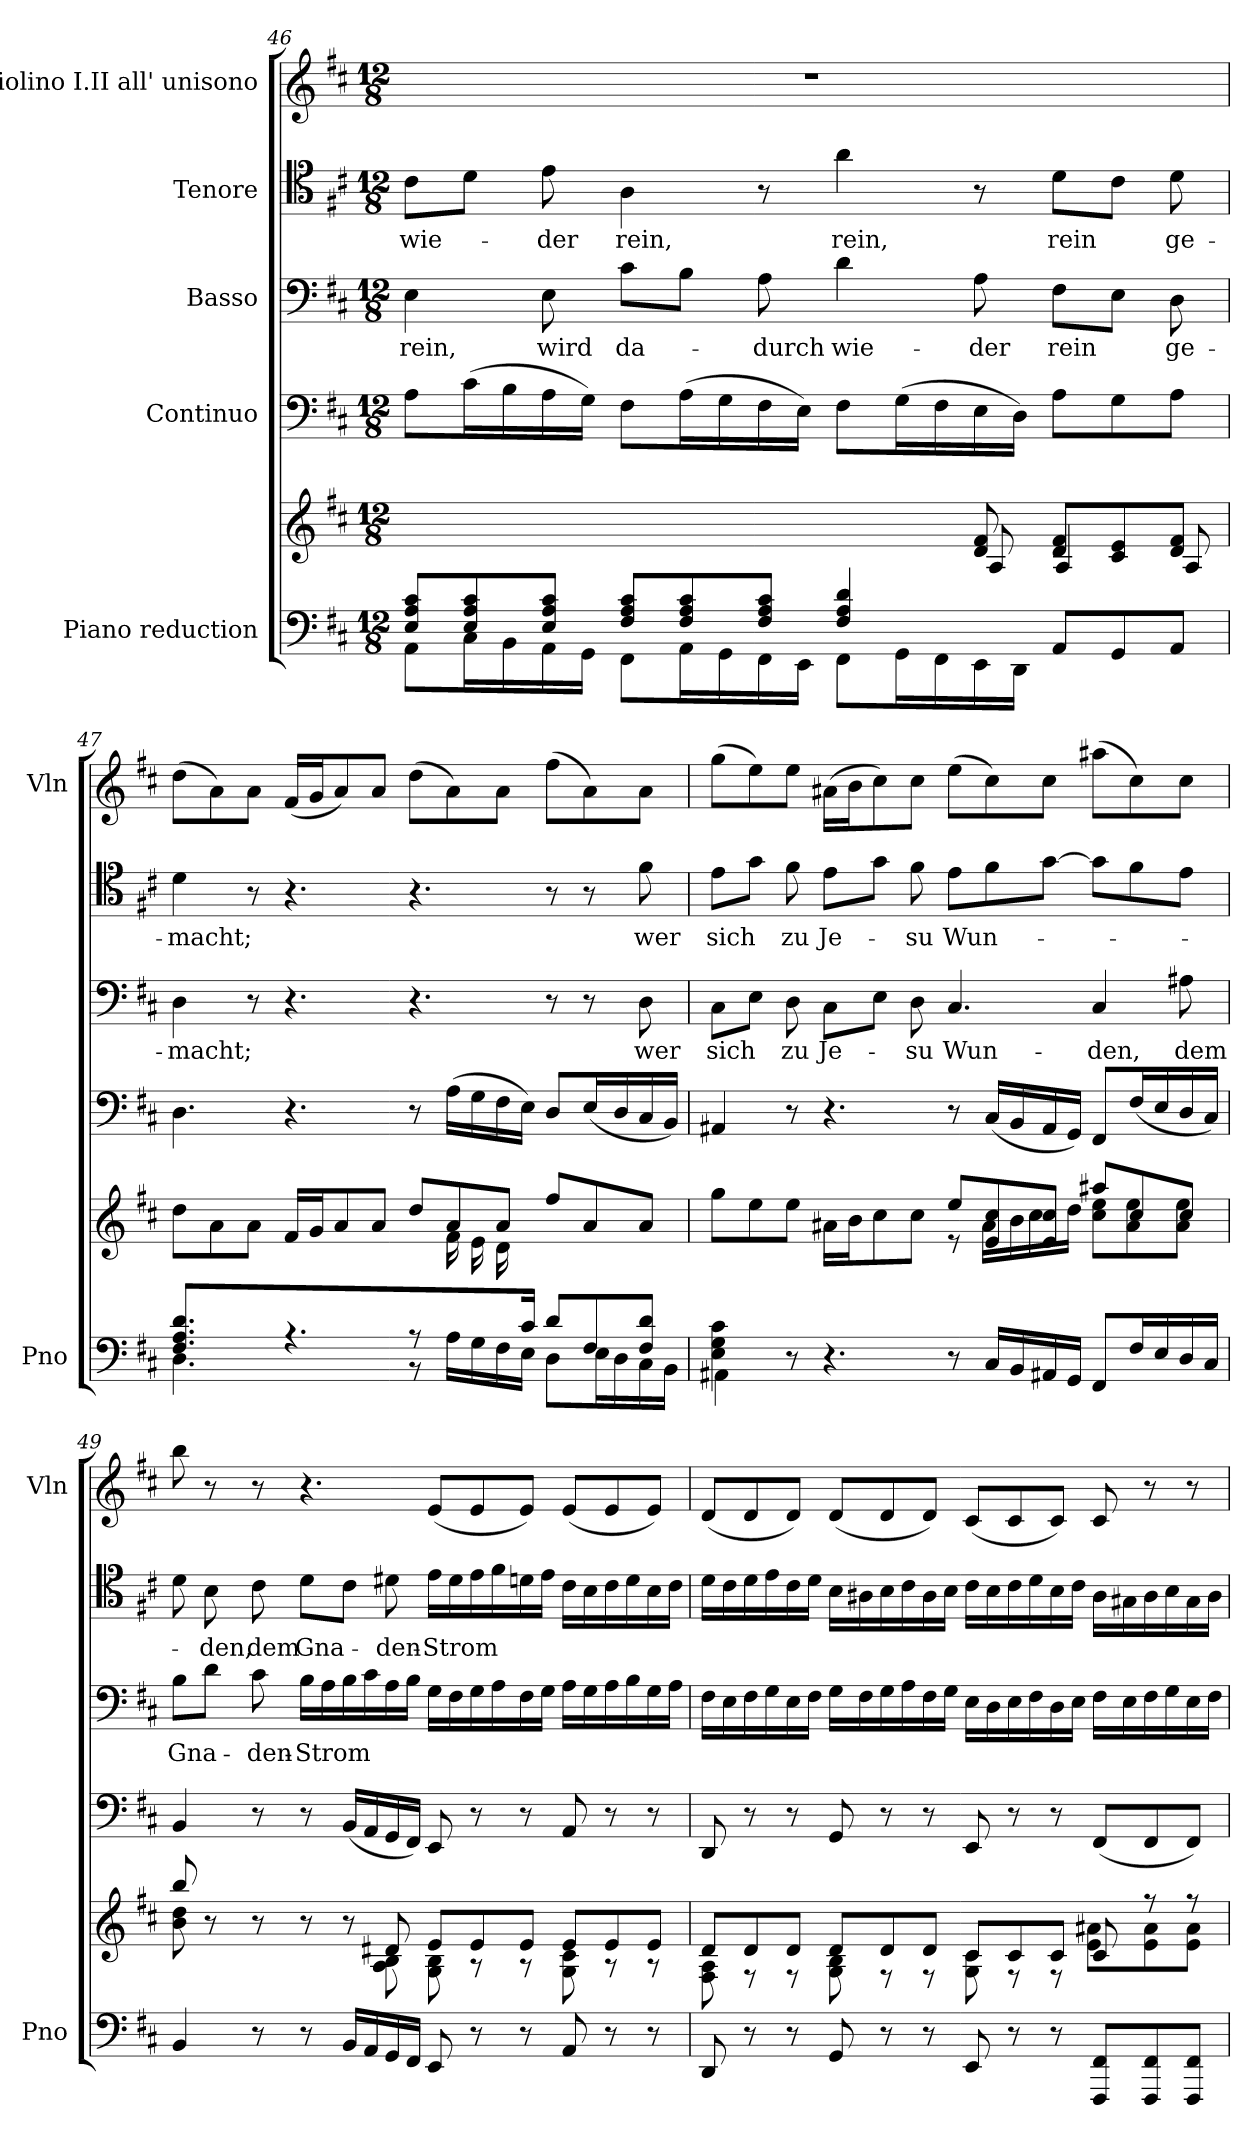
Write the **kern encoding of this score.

**kern	**kern	**kern	**kern	**text	**kern	**text	**kern
*part5	*part5	*part4	*part3	*part3	*part2	*part2	*part1
*staff6	*staff5	*staff4	*staff3	*staff3	*staff2	*staff2	*staff1
*I"Piano reduction	*	*I"Continuo	*I"Basso	*	*I"Tenore	*	*I"Violino I.II all' unisono
*I'Pno	*	*	*	*	*	*	*I'Vln
!!LO:LB:g=z
*clefF4	*clefG2	*clefF4	*clefF4	*	*clefC4	*	*clefG2
*k[f#c#]	*k[f#c#]	*k[f#c#]	*k[f#c#]	*	*k[f#c#]	*	*k[f#c#]
*M12/8	*M12/8	*M12/8	*M12/8	*	*M12/8	*	*M12/8
=46	=46	=46	=46	=46	=46	=46	=46
*^	*^	*	*	*	*	*	*
!	!	!	!	!	!	!LO:LY:b	!	!LO:LY:b	!
8E/ 8A/ 8c#/L	8AA\L	2.ryy	1ryy	8A\L	4E\	rein,	8c#\L	wie-	1.r
8E/ 8A/ 8c#/	16C#\L	.	.	(16c#\L	.	.	8d\J	.	.
.	16BB\	.	.	16B\	.	.	.	.	.
!	!	!	!	!	!	!LO:LY:b	!	!LO:LY:b	!
8E/ 8A/ 8c#/J	16AA\	.	.	16A\	8E\	wird	8e\	-der	.
.	16GG\JJ	.	.	16G\JJ)	.	.	.	.	.
!	!	!	!	!	!	!LO:LY:b	!	!LO:LY:b	!
8F#/ 8A/ 8c#/L	8FF#\L	.	.	8F#\L	8c#\L	da-	4A\	rein,	.
8F#/ 8A/ 8c#/	16AA\L	.	.	(16A\L	8B\J	.	.	.	.
.	16GG\	.	.	16G\	.	.	.	.	.
!	!	!	!	!	!	!LO:LY:b	!	!	!
8F#/ 8A/ 8c#/J	16FF#\	.	.	16F#\	8A\	-durch	8r	.	.
.	16EE\JJ	.	.	16E\JJ)	.	.	.	.	.
!	!	!	!	!	!	!LO:LY:b	!	!LO:LY:b	!
4F#/ 4A/ 4d/	8FF#\L	4ryy	.	8F#\L	4d\	wie-	4a\	rein,	.
.	16GG\L	.	.	(16G\L	.	.	.	.	.
.	16FF#\	.	.	16F#\	.	.	.	.	.
!	!	!	!	!	!	!LO:LY:b	!	!	!
2ryy	16EE\	8d/ 8f#/	8A/	16E\	8A\	-der	8r	.	.
.	16DD\JJ	.	.	16D\JJ)	.	.	.	.	.
!	!	!	!	!	!	!LO:LY:b	!	!LO:LY:b	!
.	8AA/L	8d/ 8f#/L	4A/	8A\L	8F#\L	rein	8d\L	rein	.
.	8GG/	8c#/ 8e/	.	8G\	8E\J	.	8c#\J	.	.
!	!	!	!	!	!	!LO:LY:b	!	!LO:LY:b	!
.	8AA/J	8d/ 8f#/J	8A/	8A\J	8D\	ge-	8d\	ge-	.
=47	=47	=47	=47	=47	=47	=47	=47	=47	=47
!	!	!	!	!	!	!LO:LY:b	!	!LO:LY:b	!
4.F#/ 4.A/ 4.d/	4.D\	8dd\L	2..ryy	4.D\	4D\	-macht;	4d\	-macht;	(8dd\L
.	.	8a\	.	.	.	.	.	.	8a\)
.	.	8a\J	.	.	8r	.	8r	.	8a\J
4.r	4.ryy	16f#/LL	.	4.r	4.r	.	4.r	.	(16f#/LL
.	.	16g/J	.	.	.	.	.	.	16g/J
.	.	8a/	.	.	.	.	.	.	8a/)
.	.	8a/J	.	.	.	.	.	.	8a/J
8r	8r	8dd/L	.	8r	4.r	.	4.r	.	(8dd\L
8.ryy	16A\LL	8a/	16f#\LL	(16A\LL	.	.	.	.	8a\)
.	16G\	.	16e\	16G\	.	.	.	.	.
.	16F#\	8a/J	16d\	16F#\	.	.	.	.	8a\J
16c#/JJ	16E\JJ	.	4..ryy	16E\JJ)	.	.	.	.	.
8d/L	8D\L	8ff#/L	.	8D/L	8r	.	8r	.	(8ff#\L
8F#/	16E\L	8a/	.	(16E/L	8r	.	8r	.	8a\)
.	16D\	.	.	16D/	.	.	.	.	.
!	!	!	!	!	!	!LO:LY:b	!	!LO:LY:b	!
8F#/ 8d/J	16C#\	8a/J	.	16C#/	8D\	wer	8f#\	wer	8a\J
.	16BB\JJ	.	.	16BB/JJ)	.	.	.	.	.
=48	=48	=48	=48	=48	=48	=48	=48	=48	=48
!	!	!	!	!	!	!LO:LY:b	!	!LO:LY:b	!
4E\ 4G\ 4c#\	4AA#X:\	8gg\L	4ryy	4AA#X/	8C#\L	sich	8e\L	sich	(8gg\L
.	.	8ee\	.	.	8E\J	.	8g\J	.	8ee\)
!	!	!	!	!	!	!LO:LY:b	!	!LO:LY:b	!
1ryy	8r	8ee\J	8ryy	8r	8D\	zu	8f#\	zu	8ee\J
!	!	!	!	!	!	!LO:LY:b	!	!LO:LY:b	!
.	4.r	16a#X\LL	4.ryy	4.r	8C#\L	Je-	8e\L	Je-	(16a#X\LL
.	.	16b\J	.	.	.	.	.	.	16b\J
.	.	8cc#\	.	.	8E\J	.	8g\J	.	8cc#\)
!	!	!	!	!	!	!LO:LY:b	!	!LO:LY:b	!
.	.	8cc#\J	.	.	8D\	-su	8f#\	-su	8cc#\J
!	!	!	!	!	!	!LO:LY:b	!	!LO:LY:b	!
.	8r	8ee/L	8r	8r	4.C#/	Wun-	8e\L	Wun-	(8ee\L
.	16C#/LL	8e/ 8cc#/	16a#\LL	(16C#/LL	.	.	8f#\	.	8cc#\)
.	16BB/	.	16b\	16BB/	.	.	.	.	.
.	16AA#X/	8e/ 8cc#/J	16cc#\	16AA#/	.	.	[8g\J	.	8cc#\J
.	16GG/JJ	.	16dd\JJ	16GG/JJ)	.	.	.	.	.
!	!	!	!	!	!	!LO:LY:b	!	!	!
.	8FF#/L	8aa#X/L	8cc#\ 8ee\L	8FF#/L	4C#/	-den,	8g\L]	.	(8aa#X\L
4ryy	16F#/L	8cc#/	8a#\ 8ee\	(16F#/L	.	.	8f#\	.	8cc#\)
.	16E/	.	.	16E/	.	.	.	.	.
!	!	!	!	!	!	!LO:LY:b	!	!	!
.	16D/	8cc#/J	8a#\ 8ee\J	16D/	8A#X\	dem	8e\J	.	8cc#\J
.	16C#/JJ	.	.	16C#/JJ)	.	.	.	.	.
!!LO:PB:g=z
=49	=49	=49	=49	=49	=49	=49	=49	=49	=49
!	!	!	!	!	!	!LO:LY:b	!	!	!
*v	*v	*	*	*	*	*	*	*	*
4BB/	8bb/	8b\ 8dd\	4BB/	8B\L	Gna-	8d\	.	8bb\
!	!	!	!	!	!	!	!LO:LY:b	!
.	8r	8ryy	.	8d\J	.	8B\	-den,	8r
!	!	!	!	!	!LO:LY:b	!	!LO:LY:b	!
8r	8r	8ryy	8r	8c#\	-den-	8c#\	dem	8r
!	!	!	!	!	!LO:LY:b	!	!LO:LY:b	!
8r	8r	8ryy	8r	16B\LL	-Strom	8d\L	Gna-	4.r
.	.	.	.	16A\	.	.	.	.
16BB/LL	8r	8ryy	(16BB/LL	16B\	.	8c#\J	.	.
16AA/	.	.	16AA/	16c#\	.	.	.	.
!	!	!	!	!	!	!	!LO:LY:b	!
16GG/	8d#X/	8A\ 8B\	16GG/	16A\	.	8d#X\	-den-	.
16FF#/JJ	.	.	16FF#/JJ)	16B\JJ	.	.	.	.
!	!	!	!	!	!	!	!LO:LY:b	!
8EE/	8e/L	8G\ 8B\	8EE/	16G\LL	.	16e\LL	-Strom	(8e/L
.	.	.	.	16F#\	.	16d#\	.	.
8r	8e/	8r	8r	16G\	.	16e\	.	8e/
.	.	.	.	16A\	.	16f#\	.	.
8r	8e/J	8r	8r	16F#\	.	16dn\	.	8e/J)
.	.	.	.	16G\JJ	.	16e\JJ	.	.
8AA/	8e/L	8G\ 8c#\	8AA/	16A\LL	.	16c#\LL	.	(8e/L
.	.	.	.	16G\	.	16B\	.	.
8r	8e/	8r	8r	16A\	.	16c#\	.	8e/
.	.	.	.	16B\	.	16d\	.	.
8r	8e/J	8r	8r	16G\	.	16B\	.	8e/J)
.	.	.	.	16A\JJ	.	16c#\JJ	.	.
=50	=50	=50	=50	=50	=50	=50	=50	=50
8DD/	8d/L	8F#\ 8A\	8DD/	16F#\LL	.	16d\LL	.	(8d/L
.	.	.	.	16E\	.	16c#\	.	.
8r	8d/	8r	8r	16F#\	.	16d\	.	8d/
.	.	.	.	16G\	.	16e\	.	.
8r	8d/J	8r	8r	16E\	.	16c#\	.	8d/J)
.	.	.	.	16F#\JJ	.	16d\JJ	.	.
8GG/	8d/L	8G\ 8B\	8GG/	16G\LL	.	16B\LL	.	(8d/L
.	.	.	.	16F#\	.	16A#X\	.	.
8r	8d/	8r	8r	16G\	.	16B\	.	8d/
.	.	.	.	16A\	.	16c#\	.	.
8r	8d/J	8r	8r	16F#\	.	16A#\	.	8d/J)
.	.	.	.	16G\JJ	.	16B\JJ	.	.
8EE/	8c#/L	8G\ 8c#\	8EE/	16E\LL	.	16c#\LL	.	(8c#/L
.	.	.	.	16D\	.	16B\	.	.
8r	8c#/	8r	8r	16E\	.	16c#\	.	8c#/
.	.	.	.	16F#\	.	16d\	.	.
8r	8c#/J	8r	8r	16D\	.	16B\	.	8c#/J)
.	.	.	.	16E\JJ	.	16c#\JJ	.	.
8FFF#/ 8FF#/L	8c#/	8e\ 8a#X\L	(8FF#/L	16F#\LL	.	16A#\LL	.	8c#/
.	.	.	.	16E\	.	16G#X\	.	.
8FFF#/ 8FF#/	8r	8e\ 8a#\	8FF#/	16F#\	.	16A#\	.	8r
.	.	.	.	16G\	.	16B\	.	.
8FFF#/ 8FF#/J	8r	8e\ 8a#\J	8FF#/J)	16E\	.	16G#\	.	8r
.	.	.	.	16F#\JJ	.	16A#\JJ	.	.
*	*v	*v	*	*	*	*	*	*
=	=	=	=	=	=	=	=
*-	*-	*-	*-	*-	*-	*-	*-
